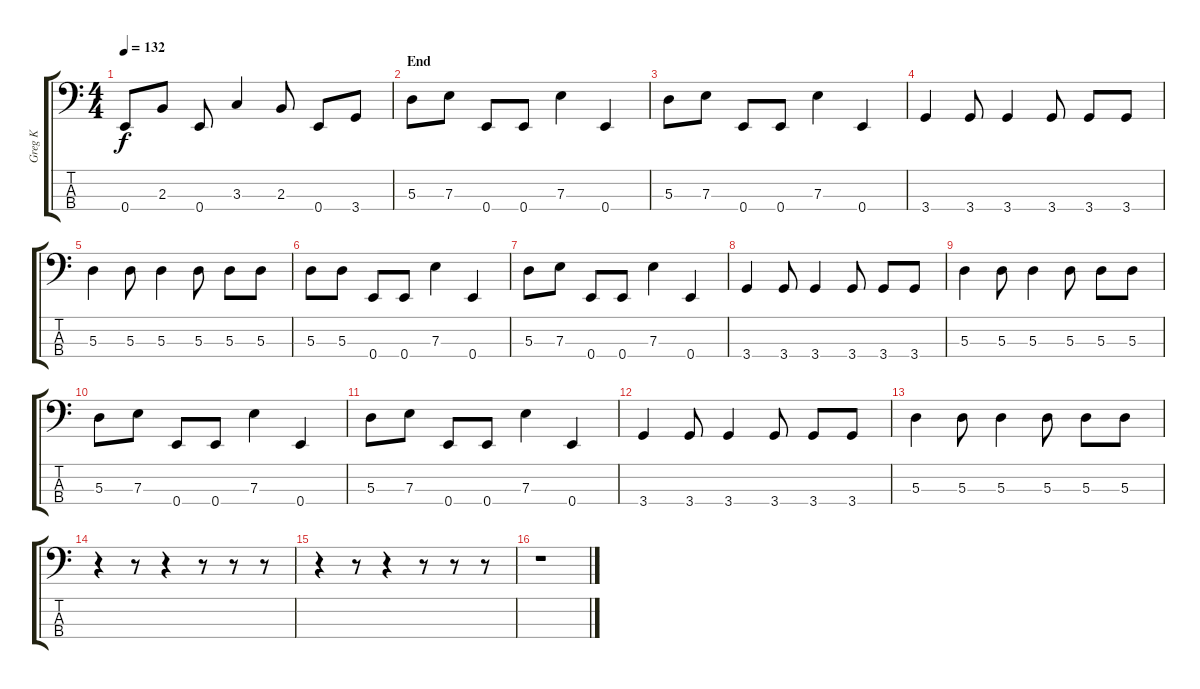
\track ("Greg K" "Greg K") {instrument electricbassfinger}
\staff {score tabs}
\tuning (G2 D2 A1 E1) {hide}
\ts (4 4)
\tempo 132
\clef f4
\ks c
0.4.8{dy f} 2.3.8 0.4.8 3.3.4 2.3.8 0.4.8 3.4.8 |
\section ("" "End")
5.3.8 7.3.8 0.4.8 0.4.8 7.3.4 0.4.4 |
5.3.8 7.3.8 0.4.8 0.4.8 7.3.4 0.4.4 |
3.4.4 3.4.8 3.4.4 3.4.8 3.4.8 3.4.8 |
5.3.4 5.3.8 5.3.4 5.3.8 5.3.8 5.3.8 |
5.3.8 5.3.8 0.4.8 0.4.8 7.3.4 0.4.4 |
5.3.8 7.3.8 0.4.8 0.4.8 7.3.4 0.4.4 |
3.4.4 3.4.8 3.4.4 3.4.8 3.4.8 3.4.8 |
5.3.4 5.3.8 5.3.4 5.3.8 5.3.8 5.3.8 |
5.3.8 7.3.8 0.4.8 0.4.8 7.3.4 0.4.4 |
5.3.8 7.3.8 0.4.8 0.4.8 7.3.4 0.4.4 |
3.4.4 3.4.8 3.4.4 3.4.8 3.4.8 3.4.8 |
5.3.4 5.3.8 5.3.4 5.3.8 5.3.8 5.3.8 |
r.4 r.8 r.4 r.8 r.8 r.8 |
r.4 r.8 r.4 r.8 r.8 r.8 |
r.1
